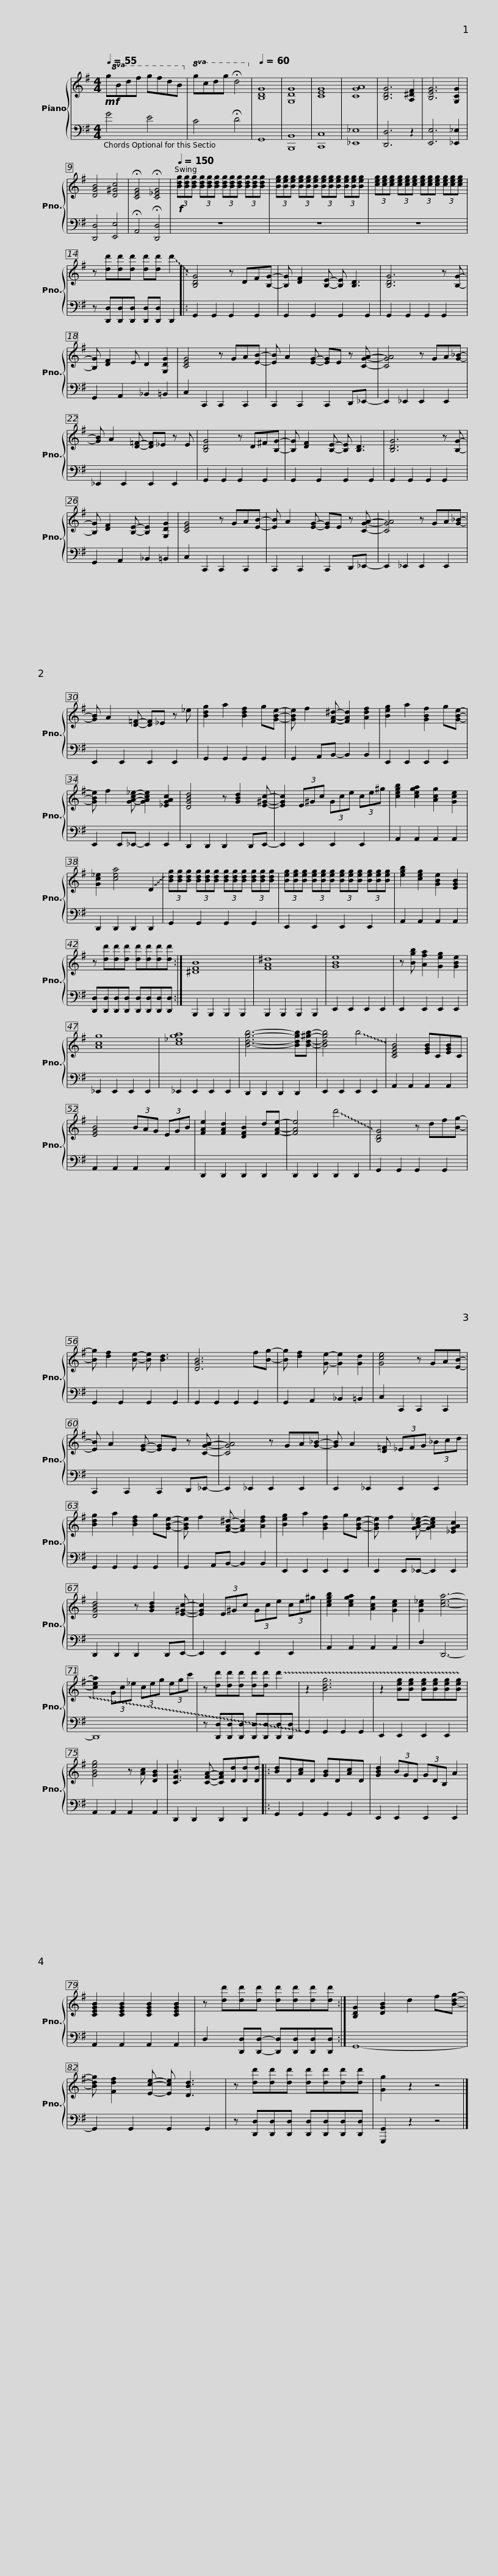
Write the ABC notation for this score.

X:1
%%score { 1 | 2 }
L:1/8
Q:1/4=55
M:4/4
I:linebreak $
K:G
V:1 treble
V:2 bass
V:1
!mf!!8va(! gbd'f' g'f'd'b!8va)! |!8va(! gc'd'g' !fermata!d'4!8va)! |[Q:1/4=60] [B,DG]8 | [G,DG]8 | [CEG]8 | %5
 [CGA]8 | [B,DG]6 [A,^DF]2 | [B,EG]6 [G,CG]2 | [DGB]4 [D^Gc]4 | !fermata![CEG]4 !fermata![C_EG]4 |$ %10
[Q:1/4=150]!f! (3[Bdg][Bdg][Bdg] (3[Bdg][Bdg][Bdg] (3[Bdg][Bdg][Bdg] (3[Bdg][Bdg][Bdg] | (3[Beg][Beg][Beg] (3[Beg][Beg][Beg] (3[Beg][Beg][Beg] (3[Beg][Beg][Beg] | (3[ceg][ceg][ceg] (3[ceg][ceg][ceg] (3[ceg][ceg][ceg] (3[ceg][ceg][ceg] | z [dd'][dd'][dd'] [dd'][dd'] !~(!d'2 |:$ !~)![B,DG]4 z DF[B,G]- | %15
 [B,G] [DF]2 [B,E]- [B,E] [B,D]3 | [B,DG]6 z [B,G]- | [B,G] [DF]2 E D2 [G,DG]2 | [CEG]4 z GA[EB]- |$ [EB] A2 [EG]- [EG]E z [CGA]- | %20
 [CGA]4 z GA[G_B]- | [GB] A2 [D=F]- [DF]_E z E | [B,DG]4 z D^F[B,G]- |$ [B,G] [DF]2 [B,E]- [B,E] [B,D]3 | [B,DG]6 z [B,G]- | %25
 [B,G] [DF]2 [B,E]- [B,E]2 [G,DG]2 | [CEG]4 z GA[EB]- | [EB] A2 [EG]- [EG]E z [CGA]- |$ [CGA]4 z GA[G_B]- | [GB] A2 [D=F]- [DF]_E z _e | %30
 [Bdg]2 a2 [Bdf]2 g[GBe]- | [GBe] f2 [FA^d]- [FAd]2 [Adf]2 | [Beg]2 a2 [GBf]2 g[GBe]- |$ [GBe] f2 [GAc_e]- [GAce]2 [_EGAc]2 | [DGBd]4 z [GBd]2 [E^Gc]- | %35
 [EGc]2 (3E^Gc (3Gce (3ce^g | [cegb]2 [cega]2 [Acg]2 [Gce]2 | [Gc_e]2 [cea]4 !~(!D2 |$ (3!~)![Bdg][Bdg][Bdg] (3[Bdg][Bdg][Bdg] (3[Bdg][Bdg][Bdg] (3[Bdg][Bdg][Bdg] | (3[Beg][Beg][Beg] (3[Beg][Beg][Beg] (3[Beg][Beg][Beg] (3[Beg][Beg][Beg] | %40
 [egb]2 [ceg]2 [GBe]2 [EGB]2 | z [dd'][dd'][dd'] [dd'][dd'][dd'][dd'] :| [^DFB]8 |$ [FA^d]8 | [GBe]8 | %45
 z [Bgb] [Afa]2 [Geg]2 [GBe]2 | [Acg]8 | [c_ega]8 | [Bdgb]6- [Bdgb][Bd^gb]- | [Bdgb]4 !~(!b4 |$ %50
 !~)![CEGB]4 [EGB]C[EGB]C | [EGB]4 (3BAG (3EGB | [FAe]2 [FAd]2 [DFB]2 d[FAe]- | [FAe]4 !~(!d'4 | !~)![B,DG]4 z df[Bg]- | %55
 [Bg] [df]2 [Be]- [Be] [Bd]3 | [DGB]6 f[Bg]- |$ [Bg] [df]2 [Ge]- [Ge]2 [Gd]2 | [Gce]4 z GA[EB]- | [EB] A2 [EG]- [EG]E z [CGA]- | %60
 [CGA]4 z GA[G_B]- | [GB] A2 [D=F] (3_EFG (3_Bcd |$ [Bdg]2 a2 [Bdf]2 g[GBe]- | [GBe] f2 [FA^d]- [FAd]2 [Adf]2 | [Beg]2 a2 [GBf]2 g[GBe]- | %65
 [GBe] f2 [GAc_e]- [GAce]2 [_EGAc]2 | [DGBd]4 z [GBd]2 [E^Gc]- |$ [EGc]2 (3E^Gc (3Gce (3ce^g | [cegb]2 [cega]2 [Acg]2 [Gce]2 | [Gc_e]2 [cea]6- | %70
 [cea]2 (3Gc_e (3ceg (3egc' | z [dd'][dd'][dd'] [dd'][dd'] !~(!d'2 |$ z2 [Bdg]6 | z2 [Beg][Beg] [Beg][Beg][Beg][Beg] | [GBeg]4 z [Ac] [DGB]2 | %75
 [CFB]3 [CFA]- [CFA][Dd][Dd][Dd] |: [Bd]D[Ac]D [GB]D[Ac]D | [GBd]2 (3BGD (3GDB, A2 |$ [CEGB]2 [CEGB]2 [CEGB]2 [CEGB]2 | z [dd'][dd'][dd'] [dd'][dd'][dd'][dd'] :| %80
 [B,DG]2 [DGB]2 d2 f[Bdg]- | [Bdg] [Fdf]2 [Ece]- [Ece] [DBd]3 | z [dd'][dd'][dd'] [dd'][dd'][dd'][dd'] | [Gg]2 z2 z4 |] %84
V:2
 G4 E4 | C4 !fermata!D4 | G,,8 | [B,,,B,,]8 | [C,,C,]8 | %5
 [_E,,_E,]8 | [D,,D,]6 z2 | [E,,E,]6 [_E,,_E,]2 | [D,,D,]4 [E,,E,]4 | !fermata!A,,4 !fermata![D,,D,]4 |$ %10
 z8 | z8 | z8 | z [D,,D,][D,,D,][D,,D,] [D,,D,][D,,D,] D,,2 |:$ G,,2 G,,2 G,,2 G,,2 | %15
 G,,2 G,,2 G,,2 G,,2 | G,,2 G,,2 G,,2 G,,2 | G,,2 A,,2 _B,,2 =B,,2 | C,2 C,,2 C,,2 C,,2 |$ C,,2 C,,2 C,,2 D,,_E,,- | %20
 E,,2 _E,,2 E,,2 E,,2 | _E,,2 E,,2 E,,2 E,,2 | G,,2 G,,2 G,,2 G,,2 |$ G,,2 G,,2 G,,2 G,,2 | G,,2 G,,2 G,,2 G,,2 | %25
 G,,2 A,,2 _B,,2 =B,,2 | C,2 C,,2 C,,2 C,,2 | C,,2 C,,2 C,,2 D,,_E,,- |$ E,,2 _E,,2 E,,2 E,,2 | E,,2 E,,2 E,,2 E,,2 | %30
 G,,2 G,,2 G,,2 G,,2 | G,,2 A,,B,,- B,,2 B,,2 | E,,2 E,,2 E,,2 E,,2 |$ E,,2 E,,_E,,- E,,2 E,,2 | D,,2 D,,2 D,,2 D,,E,,- | %35
 E,,2 E,,2 E,,2 E,,2 | A,,2 A,,2 A,,2 A,,2 | D,,2 D,,2 D,,2 D,,2 |$ G,,2 G,,2 G,,2 G,,2 | E,,2 E,,2 E,,2 E,,2 | %40
 A,,2 A,,2 A,,2 A,,2 | [D,,D,][D,,D,][D,,D,][D,,D,] [D,,D,][D,,D,][D,,D,][D,,D,] :| B,,,2 B,,,2 B,,,2 B,,,2 |$ B,,,2 B,,,2 B,,,2 B,,,2 | E,,2 E,,2 E,,2 E,,2 | %45
 E,,2 E,,2 E,,2 E,,2 | _E,,2 E,,2 E,,2 E,,2 | _E,,2 E,,2 E,,2 E,,2 | D,,2 D,,2 D,,2 D,,2 | E,,2 E,,2 E,,2 E,,2 |$ %50
 A,,2 A,,2 A,,2 A,,2 | A,,2 A,,2 A,,2 A,,2 | D,,2 D,,2 D,,2 D,,2 | D,,2 D,,2 D,,2 D,,2 | G,,2 G,,2 G,,2 G,,2 | %55
 G,,2 G,,2 G,,2 G,,2 | G,,2 G,,2 G,,2 G,,2 |$ G,,2 A,,2 _B,,2 =B,,2 | C,2 C,,2 C,,2 C,,2 | C,,2 C,,2 C,,2 D,,_E,,- | %60
 E,,2 _E,,2 E,,2 E,,2 | E,,2 _E,,2 E,,2 E,,2 |$ G,,2 G,,2 G,,2 G,,2 | G,,2 A,,B,,- B,,2 B,,2 | E,,2 E,,2 E,,2 E,,2 | %65
 E,,2 E,,_E,,- E,,2 E,,2 | D,,2 D,,2 D,,2 D,,E,,- |$ E,,2 E,,2 E,,2 E,,2 | A,,2 A,,2 A,,2 A,,2 | D,2 D,,6- | %70
 D,,8 | z [D,,D,][D,,D,][D,,D,] [D,,D,][D,,D,][D,,D,][D,,D,] |$ !~)!G,,2 G,,2 G,,2 G,,2 | E,,2 E,,2 E,,2 E,,2 | A,,2 A,,2 A,,2 A,,2 | %75
 D,,2 D,,2 D,,2 D,,2 |: G,,2 G,,2 G,,2 G,,2 | E,,2 E,,2 E,,2 E,,2 |$ A,,2 A,,2 A,,2 A,,2 | D,2 [D,,D,][D,,D,]- [D,,D,][D,,D,][D,,D,][D,,D,] :| %80
 G,,8- | G,,2 G,,2 G,,2 G,,2 | z [D,,D,][D,,D,][D,,D,] [D,,D,][D,,D,][D,,D,][D,,D,] | [G,,,G,,]2 z2 z4 |] %84
